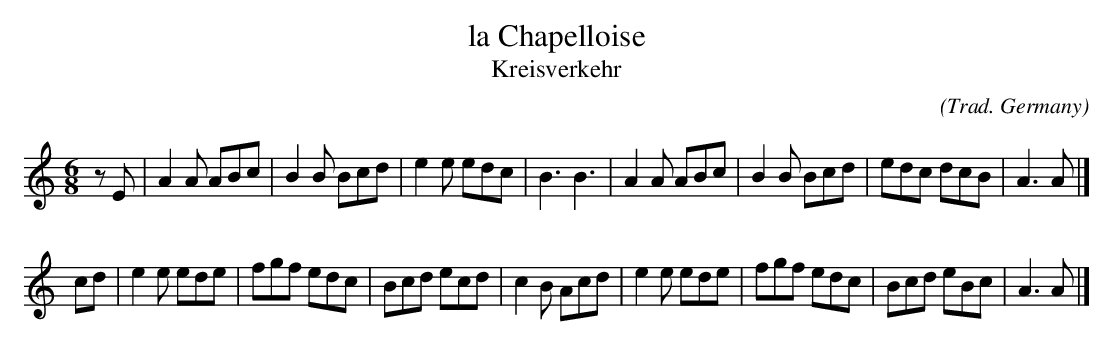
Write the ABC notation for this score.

X:1
T: la Chapelloise
T: Kreisverkehr
C: (Trad. Germany)
M: 6/8
L: 1/8
K: Am
zE |\
A2A ABc | B2B Bcd | e2e edc | B3 B3 |\
A2A ABc | B2B Bcd | edc dcB | A3 A |]
cd |\
e2e ede | fgf edc | Bcd ecd | c2B Acd |\
e2e ede | fgf edc | Bcd eBc | A3 A |]
